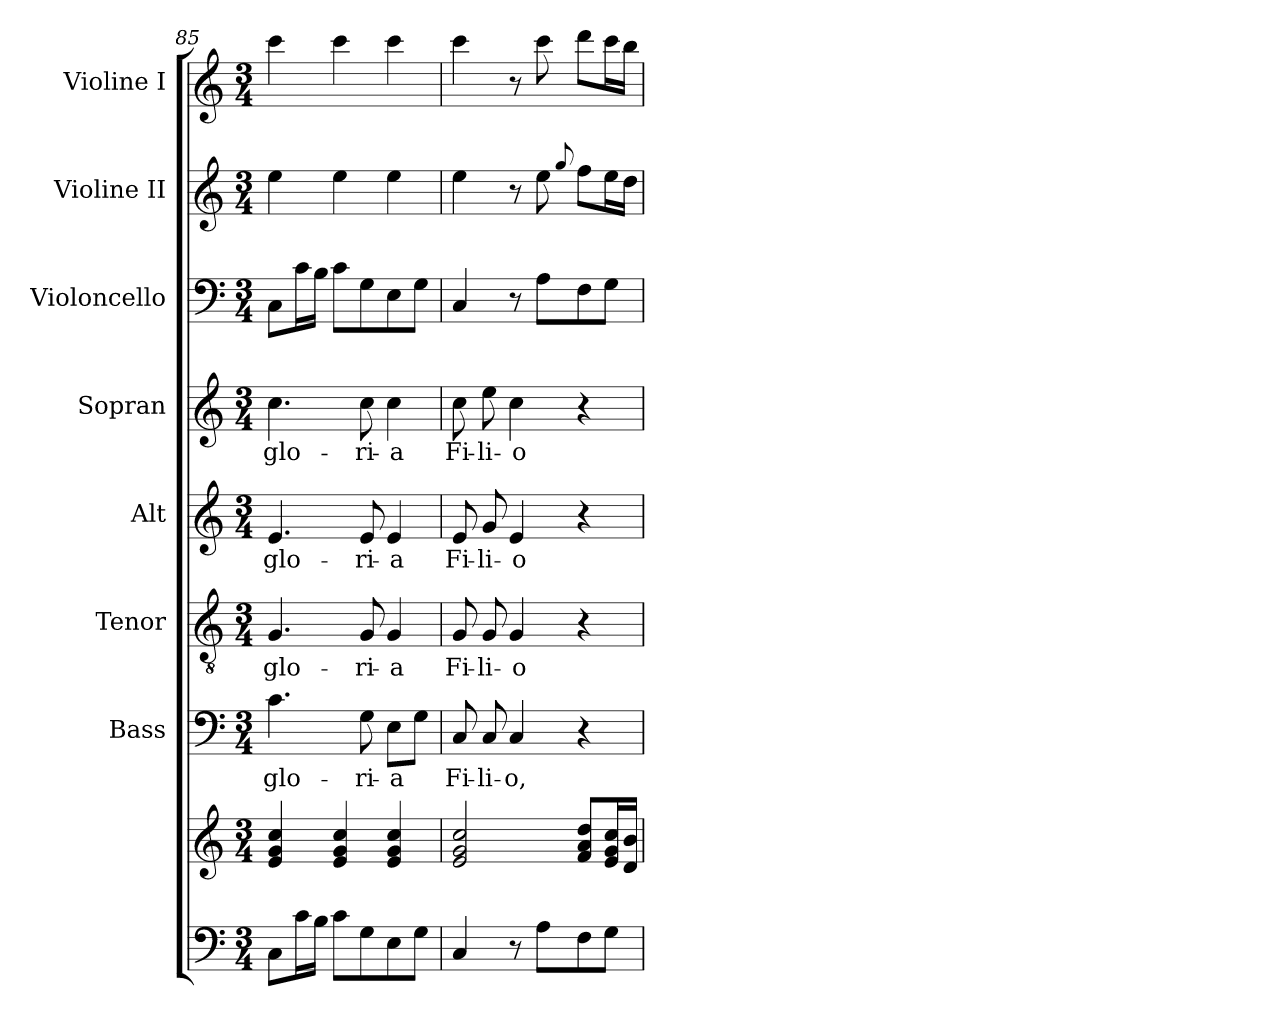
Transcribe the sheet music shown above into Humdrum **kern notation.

**kern	**kern	**kern	**text	**kern	**text	**kern	**text	**kern	**text	**kern	**kern	**kern
*part8	*part8	*part7	*part7	*part6	*part6	*part5	*part5	*part4	*part4	*part3	*part2	*part1
*staff9	*staff8	*staff7	*staff7	*staff6	*staff6	*staff5	*staff5	*staff4	*staff4	*staff3	*staff2	*staff1
*	*	*I"Bass	*	*I"Tenor	*	*I"Alt	*	*I"Sopran	*	*I"Violoncello	*I"Violine II	*I"Violine I
*	*	*I'B.	*	*I'T.	*	*I'A.	*	*I'S.	*	*I'Vc.	*I'Vl. II	*I'Vl. I
*clefF4	*clefG2	*clefF4	*	*clefGv2	*	*clefG2	*	*clefG2	*	*clefF4	*clefG2	*clefG2
*	*	*	*	*	*	*	*	*	*	*ITrd7c12	*	*
*k[]	*k[]	*k[]	*	*k[]	*	*k[]	*	*k[]	*	*k[]	*k[]	*k[]
*C:	*C:	*C:	*	*C:	*	*C:	*	*C:	*	*C:	*C:	*C:
*M3/4	*M3/4	*M3/4	*	*M3/4	*	*M3/4	*	*M3/4	*	*M3/4	*M3/4	*M3/4
=85	=85	=85	=85	=85	=85	=85	=85	=85	=85	=85	=85	=85
!	!	!	!LO:LY:b	!	!LO:LY:b	!	!LO:LY:b	!	!LO:LY:b	!	!	!
8C\L	4e/ 4g/ 4cc/	4.c\	glo-	4.G/	glo-	4.e/	glo-	4.cc\	glo-	8CC\L	4ee\	4ccc\
16c\L	.	.	.	.	.	.	.	.	.	16C\L	.	.
16B\JJ	.	.	.	.	.	.	.	.	.	16BB\JJ	.	.
8c\L	4e/ 4g/ 4cc/	.	.	.	.	.	.	.	.	8C\L	4ee\	4ccc\
!	!	!	!LO:LY:b	!	!LO:LY:b	!	!LO:LY:b	!	!LO:LY:b	!	!	!
8G\	.	8G\	-ri-	8G/	-ri-	8e/	-ri-	8cc\	-ri-	8GG\	.	.
!	!	!	!LO:LY:b	!	!LO:LY:b	!	!LO:LY:b	!	!LO:LY:b	!	!	!
8E\	4e/ 4g/ 4cc/	8E\L	-a	4G/	-a	4e/	-a	4cc\	-a	8EE\	4ee\	4ccc\
8G\J	.	8G\J	.	.	.	.	.	.	.	8GG\J	.	.
=86	=86	=86	=86	=86	=86	=86	=86	=86	=86	=86	=86	=86
!	!	!	!LO:LY:b	!	!LO:LY:b	!	!LO:LY:b	!	!LO:LY:b	!	!	!
4C/	2e/ 2g/ 2cc/	8C/	Fi-	8G/	Fi-	8e/	Fi-	8cc\	Fi-	4CC/	4ee\	4ccc\
!	!	!	!LO:LY:b	!	!LO:LY:b	!	!LO:LY:b	!	!LO:LY:b	!	!	!
.	.	8C/	-li-	8G/	-li-	8g/	-li-	8ee\	-li-	.	.	.
!	!	!	!LO:LY:b	!	!LO:LY:b	!	!LO:LY:b	!	!LO:LY:b	!	!	!
8r	.	4C/	-o,	4G/	-o	4e/	-o	4cc\	-o	8r	8r	8r
8A\L	.	.	.	.	.	.	.	.	.	8AA\L	8ee\	8ccc\
.	.	.	.	.	.	.	.	.	.	.	8qqgg/	.
8F\	8f/ 8a/ 8dd/L	4r	.	4r	.	4r	.	4r	.	8FF\	8ff\L	8ddd\L
8G\J	16e/ 16g/ 16cc/L	.	.	.	.	.	.	.	.	8GG\J	16ee\L	16ccc\L
.	16d/ 16b/JJ	.	.	.	.	.	.	.	.	.	16dd\JJ	16bb\JJ
=	=	=	=	=	=	=	=	=	=	=	=	=
*-	*-	*-	*-	*-	*-	*-	*-	*-	*-	*-	*-	*-
